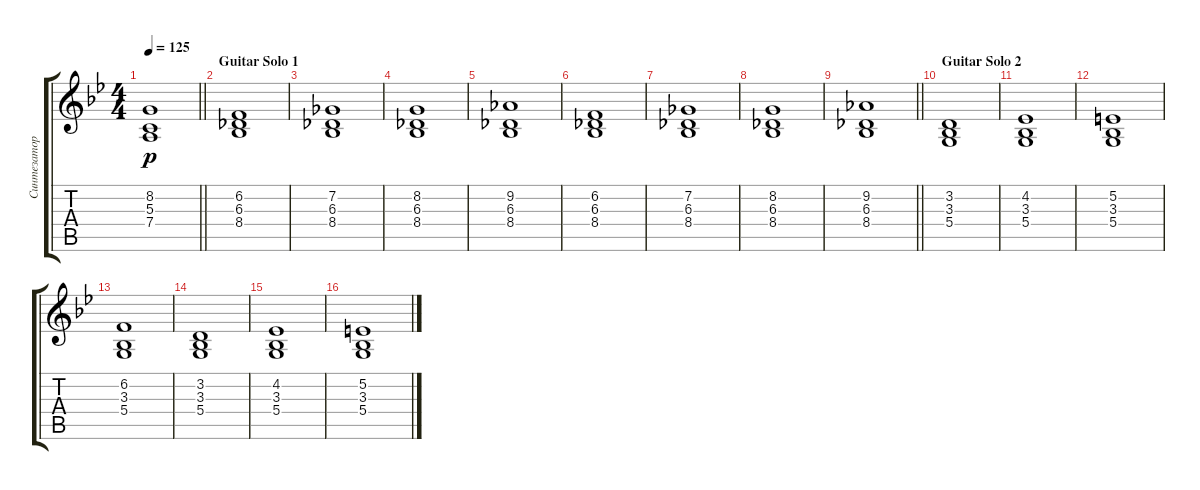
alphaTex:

\track ("Синтезатор" "Синтезатор") {instrument stringensemble1}
\staff {score tabs}
\tuning (E4 B3 G3 D3 A2 E2) {hide}
\ts (4 4)
\tempo 125
\clef g2
\barLineRight lightlight
\ks gminor
(8.2 5.3 7.4).1{dy p} |
\section ("" "Guitar Solo 1")
(6.2 6.3 8.4).1 |
(7.2 6.3 8.4).1 |
(8.2 6.3 8.4).1 |
(9.2 6.3 8.4).1 |
(6.2 6.3 8.4).1 |
(7.2 6.3 8.4).1 |
(8.2 6.3 8.4).1 |
\barLineRight lightlight
(9.2 6.3 8.4).1 |
\section ("" "Guitar Solo 2")
(3.2 3.3 5.4).1 |
(4.2 3.3 5.4).1 |
(5.2 3.3 5.4).1 |
(6.2 3.3 5.4).1 |
(3.2 3.3 5.4).1 |
(4.2 3.3 5.4).1 |
(5.2 3.3 5.4).1
